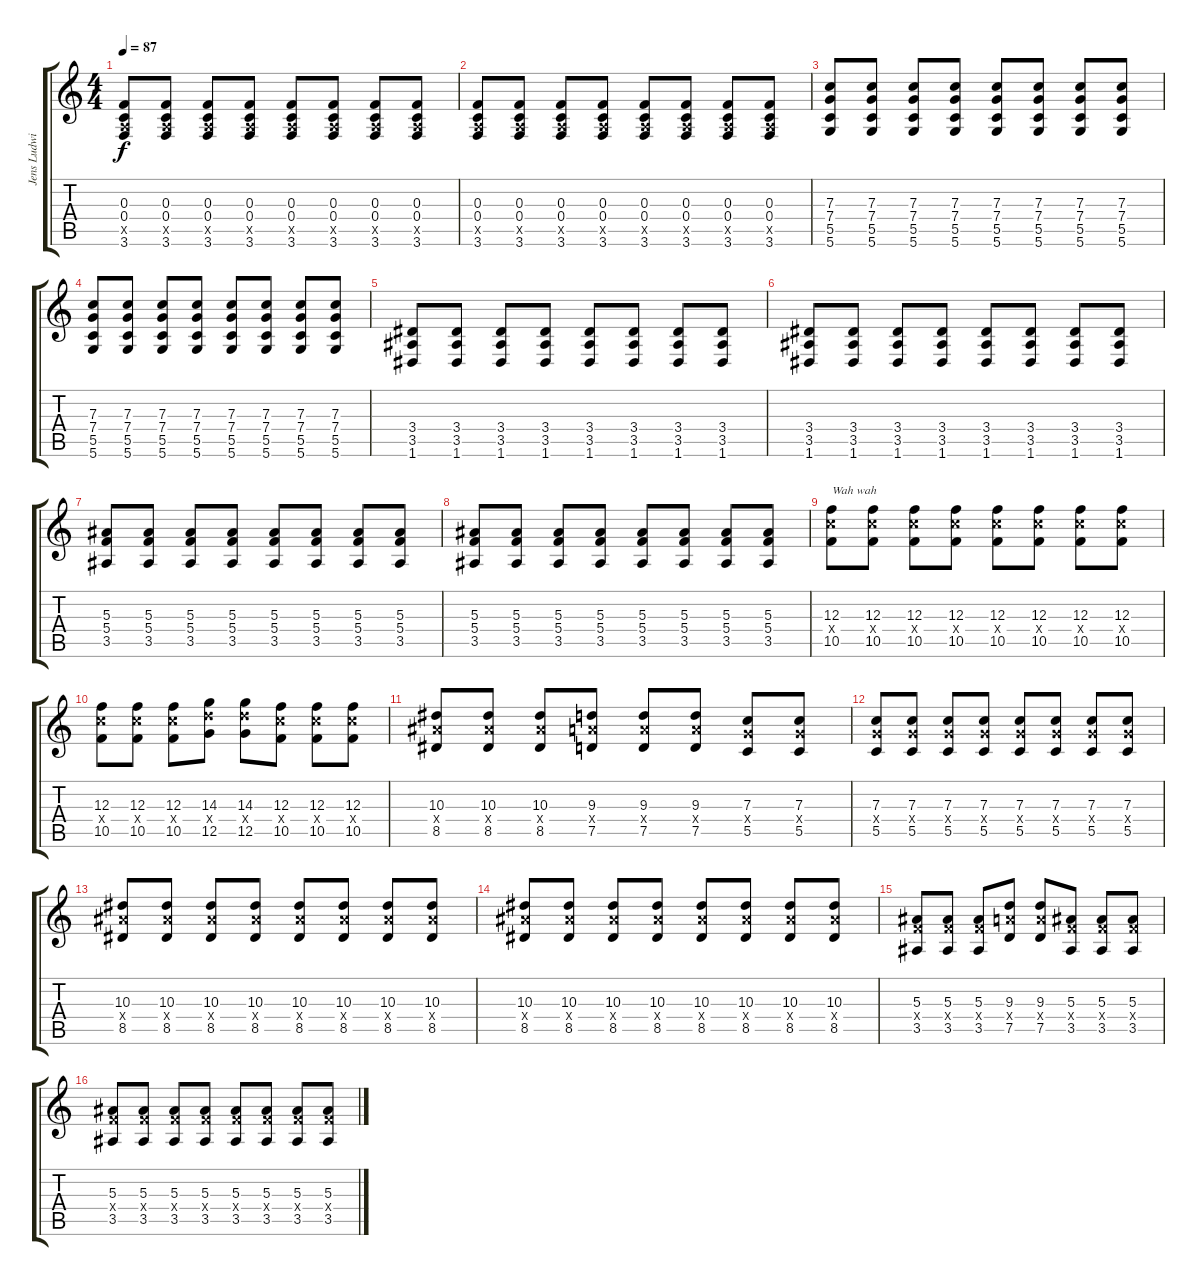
\track ("Jens Ludwig - Lead guitar" "Jens Ludwi") {instrument distortionguitar}
\staff {score tabs}
\tuning (D4 A3 F3 C3 G2 D2) {hide}
\ts (4 4)
\tempo 87
\clef g2
\ks c
(0.3 0.4 2.5{x} 3.6).8{dy f} (0.3 0.4 2.5{x} 3.6).8 (0.3 0.4 2.5{x} 3.6).8 (0.3 0.4 2.5{x} 3.6).8 (0.3 0.4 2.5{x} 3.6).8 (0.3 0.4 2.5{x} 3.6).8 (0.3 0.4 2.5{x} 3.6).8 (0.3 0.4 2.5{x} 3.6).8 |
(0.3 0.4 2.5{x} 3.6).8 (0.3 0.4 2.5{x} 3.6).8 (0.3 0.4 2.5{x} 3.6).8 (0.3 0.4 2.5{x} 3.6).8 (0.3 0.4 2.5{x} 3.6).8 (0.3 0.4 2.5{x} 3.6).8 (0.3 0.4 2.5{x} 3.6).8 (0.3 0.4 2.5{x} 3.6).8 |
(7.3 7.4 5.5 5.6).8 (7.3 7.4 5.5 5.6).8 (7.3 7.4 5.5 5.6).8 (7.3 7.4 5.5 5.6).8 (7.3 7.4 5.5 5.6).8 (7.3 7.4 5.5 5.6).8 (7.3 7.4 5.5 5.6).8 (7.3 7.4 5.5 5.6).8 |
(7.3 7.4 5.5 5.6).8 (7.3 7.4 5.5 5.6).8 (7.3 7.4 5.5 5.6).8 (7.3 7.4 5.5 5.6).8 (7.3 7.4 5.5 5.6).8 (7.3 7.4 5.5 5.6).8 (7.3 7.4 5.5 5.6).8 (7.3 7.4 5.5 5.6).8 |
(3.4 3.5 1.6).8 (3.4 3.5 1.6).8 (3.4 3.5 1.6).8 (3.4 3.5 1.6).8 (3.4 3.5 1.6).8 (3.4 3.5 1.6).8 (3.4 3.5 1.6).8 (3.4 3.5 1.6).8 |
(3.4 3.5 1.6).8 (3.4 3.5 1.6).8 (3.4 3.5 1.6).8 (3.4 3.5 1.6).8 (3.4 3.5 1.6).8 (3.4 3.5 1.6).8 (3.4 3.5 1.6).8 (3.4 3.5 1.6).8 |
(5.3 5.4 3.5).8 (5.3 5.4 3.5).8 (5.3 5.4 3.5).8 (5.3 5.4 3.5).8 (5.3 5.4 3.5).8 (5.3 5.4 3.5).8 (5.3 5.4 3.5).8 (5.3 5.4 3.5).8 |
(5.3 5.4 3.5).8 (5.3 5.4 3.5).8 (5.3 5.4 3.5).8 (5.3 5.4 3.5).8 (5.3 5.4 3.5).8 (5.3 5.4 3.5).8 (5.3 5.4 3.5).8 (5.3 5.4 3.5).8 |
(12.3 12.4{x} 10.5).8{txt "Wah wah"} (12.3 12.4{x} 10.5).8 (12.3 12.4{x} 10.5).8 (12.3 12.4{x} 10.5).8 (12.3 12.4{x} 10.5).8 (12.3 12.4{x} 10.5).8 (12.3 12.4{x} 10.5).8 (12.3 12.4{x} 10.5).8 |
(12.3 12.4{x} 10.5).8 (12.3 12.4{x} 10.5).8 (12.3 12.4{x} 10.5).8 (14.3 14.4{x} 12.5).8 (14.3 14.4{x} 12.5).8 (12.3 12.4{x} 10.5).8 (12.3 12.4{x} 10.5).8 (12.3 12.4{x} 10.5).8 |
(10.3 10.4{x} 8.5).8 (10.3 10.4{x} 8.5).8 (10.3 10.4{x} 8.5).8 (9.3 9.4{x} 7.5).8 (9.3 9.4{x} 7.5).8 (9.3 9.4{x} 7.5).8 (7.3 7.4{x} 5.5).8 (7.3 7.4{x} 5.5).8 |
(7.3 7.4{x} 5.5).8 (7.3 7.4{x} 5.5).8 (7.3 7.4{x} 5.5).8 (7.3 7.4{x} 5.5).8 (7.3 7.4{x} 5.5).8 (7.3 7.4{x} 5.5).8 (7.3 7.4{x} 5.5).8 (7.3 7.4{x} 5.5).8 |
(10.3 10.4{x} 8.5).8 (10.3 10.4{x} 8.5).8 (10.3 10.4{x} 8.5).8 (10.3 10.4{x} 8.5).8 (10.3 10.4{x} 8.5).8 (10.3 10.4{x} 8.5).8 (10.3 10.4{x} 8.5).8 (10.3 10.4{x} 8.5).8 |
(10.3 10.4{x} 8.5).8 (10.3 10.4{x} 8.5).8 (10.3 10.4{x} 8.5).8 (10.3 10.4{x} 8.5).8 (10.3 10.4{x} 8.5).8 (10.3 10.4{x} 8.5).8 (10.3 10.4{x} 8.5).8 (10.3 10.4{x} 8.5).8 |
(5.3 5.4{x} 3.5).8 (5.3 5.4{x} 3.5).8 (5.3 5.4{x} 3.5).8 (9.3 9.4{x} 7.5).8 (9.3 9.4{x} 7.5).8 (5.3 5.4{x} 3.5).8 (5.3 5.4{x} 3.5).8 (5.3 5.4{x} 3.5).8 |
(5.3 5.4{x} 3.5).8 (5.3 5.4{x} 3.5).8 (5.3 5.4{x} 3.5).8 (5.3 5.4{x} 3.5).8 (5.3 5.4{x} 3.5).8 (5.3 5.4{x} 3.5).8 (5.3 5.4{x} 3.5).8 (5.3 5.4{x} 3.5).8
